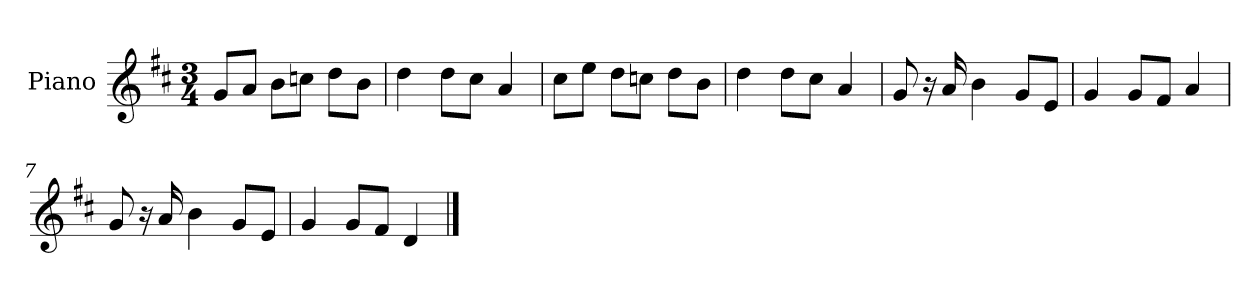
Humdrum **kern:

**kern
*part1
*staff1
*I"Piano
*I'P-no
*clefG2
*k[f#c#]
*M3/4
*MM182
=1
8g/L
8a/J
8b\L
8ccn\J
8dd\L
8b\J
=2
4dd\
8dd\L
8cc#\J
4a/
=3
8cc#\L
8ee\J
8dd\L
8ccn\J
8dd\L
8b\J
=4
4dd\
8dd\L
8cc#\J
4a/
=5
8g/
16r
16a/
4b\
8g/L
8e/J
=6
4g/
8g/L
8f#/J
4a/
!!LO:LB:g=z
=7
8g/
16r
16a/
4b\
8g/L
8e/J
=8
4g/
8g/L
8f#/J
4d/
==
*-
